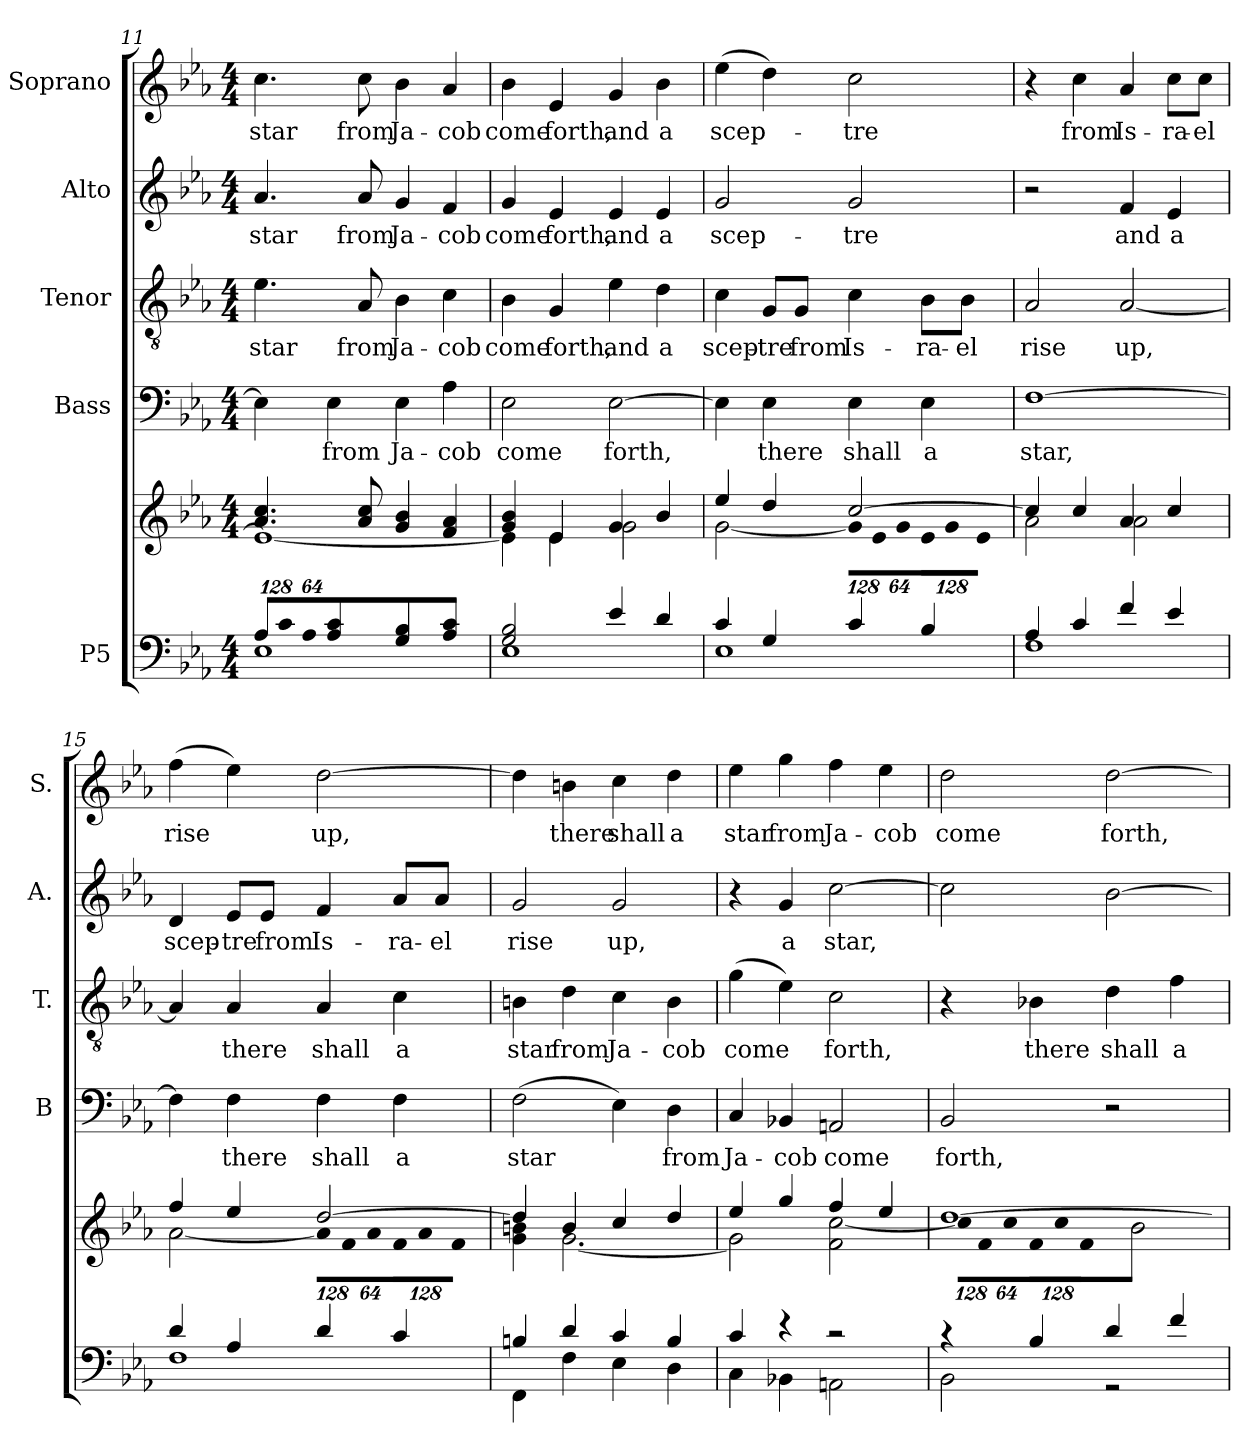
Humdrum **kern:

**kern	**kern	**kern	**text	**kern	**text	**kern	**text	**kern	**text
*part5	*part5	*part4	*part4	*part3	*part3	*part2	*part2	*part1	*part1
*staff6	*staff5	*staff4	*staff4	*staff3	*staff3	*staff2	*staff2	*staff1	*staff1
*I"P5	*	*I"Bass	*	*I"Tenor	*	*I"Alto	*	*I"Soprano	*
*	*	*I'B	*	*I'T.	*	*I'A.	*	*I'S.	*
*clefF4	*clefG2	*clefF4	*	*clefGv2	*	*clefG2	*	*clefG2	*
*	*	*	*	*ITrd7c12	*	*	*	*	*
*k[b-e-a-]	*k[b-e-a-]	*k[b-e-a-]	*	*k[b-e-a-]	*	*k[b-e-a-]	*	*k[b-e-a-]	*
*E-:	*E-:	*E-:	*	*E-:	*	*E-:	*	*E-:	*
*M4/4	*M4/4	*M4/4	*	*M4/4	*	*M4/4	*	*M4/4	*
*Xbrackettup	*	*	*	*	*	*	*	*	*
=11	=11	=11	=11	=11	=11	=11	=11	=11	=11
!LO:N:vis=8	!	!	!	!	!	!	!	!	!
*^	*^	*	*	*	*	*	*	*	*
!	!	!	!	!	!	!	!LO:LY:b:color=#000000	!	!	!	!
!	!	!	!	!	!	!	!	!	!LO:LY:b:color=#000000	!	!
!	!	!	!	!	!	!	!	!	!	!	!LO:LY:b:color=#000000
1024%85A-i/L	1E-i	4.a-i/ 4.cci	1e-i_	4E-i\]	.	4.E-i\	star	4.a-i/	star	4.cci\	star
!LO:N:vis=8	!	!	!	!	!	!	!	!	!	!	!
1024%85ci/	.	.	.	.	.	.	.	.	.	.	.
!LO:N:vis=8	!	!	!	!	!	!	!	!	!	!	!
512%43A-i/J	.	.	.	.	.	.	.	.	.	.	.
!	!	!	!	!	!LO:LY:b:color=#000000	!	!	!	!	!	!
4A-i/ 4ci	.	.	.	4E-i\	from	.	.	.	.	.	.
!	!	!	!	!	!	!	!LO:LY:b:color=#000000	!	!	!	!
!	!	!	!	!	!	!	!	!	!LO:LY:b:color=#000000	!	!
!	!	!	!	!	!	!	!	!	!	!	!LO:LY:b:color=#000000
.	.	8a-i/ 8cci	.	.	.	8AA-i/	from	8a-i/	from	8cci\	from
!	!	!	!	!	!LO:LY:b:color=#000000	!	!	!	!	!	!
!	!	!	!	!	!	!	!LO:LY:b:color=#000000	!	!	!	!
!	!	!	!	!	!	!	!	!	!LO:LY:b:color=#000000	!	!
!	!	!	!	!	!	!	!	!	!	!	!LO:LY:b:color=#000000
4Gi/ 4B-i	.	4gi/ 4b-i	.	4E-i\	Ja-	4BB-i\	Ja-	4gi/	Ja-	4b-i\	Ja-
!	!	!	!	!	!LO:LY:b:color=#000000	!	!	!	!	!	!
!	!	!	!	!	!	!	!LO:LY:b:color=#000000	!	!	!	!
!	!	!	!	!	!	!	!	!	!LO:LY:b:color=#000000	!	!
!	!	!	!	!	!	!	!	!	!	!	!LO:LY:b:color=#000000
4A-i/ 4ci	.	4fi/ 4a-i	.	4A-i\	-cob	4Ci\	-cob	4fi/	-cob	4a-i/	-cob
=12	=12	=12	=12	=12	=12	=12	=12	=12	=12	=12	=12
!	!	!	!	!	!LO:LY:b:color=#000000	!	!	!	!	!	!
!	!	!	!	!	!	!	!LO:LY:b:color=#000000	!	!	!	!
!	!	!	!	!	!	!	!	!	!LO:LY:b:color=#000000	!	!
!	!	!	!	!	!	!	!	!	!	!	!LO:LY:b:color=#000000
2Gi/ 2B-i	1E-i	4gi/ 4b-i	4e-i\]	2E-i\	come	4BB-i\	come	4gi/	come	4b-i\	come
!	!	!	!	!	!	!	!LO:LY:b:color=#000000	!	!	!	!
!	!	!	!	!	!	!	!	!	!LO:LY:b:color=#000000	!	!
!	!	!	!	!	!	!	!	!	!	!	!LO:LY:b:color=#000000
.	.	4e-i/	4e-i\	.	.	4GGi/	forth,	4e-i/	forth,	4e-i/	forth,
!	!	!	!	!	!LO:LY:b:color=#000000	!	!	!	!	!	!
!	!	!	!	!	!	!	!LO:LY:b:color=#000000	!	!	!	!
!	!	!	!	!	!	!	!	!	!LO:LY:b:color=#000000	!	!
!	!	!	!	!	!	!	!	!	!	!	!LO:LY:b:color=#000000
4e-i/	.	4gi/	2gi\	[2E-i\	forth,	4E-i\	and	4e-i/	and	4gi/	and
!	!	!	!	!	!	!	!LO:LY:b:color=#000000	!	!	!	!
!	!	!	!	!	!	!	!	!	!LO:LY:b:color=#000000	!	!
!	!	!	!	!	!	!	!	!	!	!	!LO:LY:b:color=#000000
4di/	.	4b-i/	.	.	.	4Di\	a	4e-i/	a	4b-i\	a
=13	=13	=13	=13	=13	=13	=13	=13	=13	=13	=13	=13
!	!	!	!	!	!	!	!LO:LY:b:color=#000000	!	!	!	!
!	!	!	!	!	!	!	!	!	!LO:LY:b:color=#000000	!	!
!	!	!	!	!	!	!	!	!	!	!	!LO:LY:b:color=#000000
4ci/	1E-i	4ee-i/	[2gi\	4E-i\]	.	4Ci\	scep-	2gi/	scep-	(4ee-i\	scep-
!	!	!	!	!	!LO:LY:b:color=#000000	!	!	!	!	!	!
!	!	!	!	!	!	!	!LO:LY:b:color=#000000	!	!	!	!
4Gi/	.	4ddi/	.	4E-i\	there	8GGi/L	-tre	.	.	4ddi\)	.
!	!	!	!	!	!	!	!LO:LY:b:color=#000000	!	!	!	!
.	.	.	.	.	.	8GGi/J	from	.	.	.	.
*	*	*	*Xbrackettup	*	*	*	*	*	*	*	*
!	!	!	!LO:N:vis=8	!	!	!	!	!	!	!	!
!	!	!	!	!	!LO:LY:b:color=#000000	!	!	!	!	!	!
!	!	!	!	!	!	!	!LO:LY:b:color=#000000	!	!	!	!
!	!	!	!	!	!	!	!	!	!LO:LY:b:color=#000000	!	!
!	!	!	!	!	!	!	!	!	!	!	!LO:LY:b:color=#000000
4ci/	.	[2cci/	1024%85gi\L]	4E-i\	shall	4Ci\	Is-	2gi/	-tre	2cci\	-tre
!	!	!	!LO:N:vis=8	!	!	!	!	!	!	!	!
.	.	.	1024%85e-i\	.	.	.	.	.	.	.	.
!	!	!	!LO:N:vis=8	!	!	!	!	!	!	!	!
.	.	.	512%43gi\J	.	.	.	.	.	.	.	.
!	!	!	!LO:N:vis=8	!	!	!	!	!	!	!	!
!	!	!	!	!	!LO:LY:b:color=#000000	!	!	!	!	!	!
!	!	!	!	!	!	!	!LO:LY:b:color=#000000	!	!	!	!
4B-i/	.	.	1024%85e-i\L	4E-i\	a	8BB-i\L	-ra-	.	.	.	.
!	!	!	!LO:N:vis=8	!	!	!	!	!	!	!	!
.	.	.	1024%85gi\	.	.	.	.	.	.	.	.
!	!	!	!	!	!	!	!LO:LY:b:color=#000000	!	!	!	!
.	.	.	.	.	.	8BB-i\J	-el	.	.	.	.
!	!	!	!LO:N:vis=8	!	!	!	!	!	!	!	!
.	.	.	512%43e-i\J	.	.	.	.	.	.	.	.
!!LO:LB:g=z
=14	=14	=14	=14	=14	=14	=14	=14	=14	=14	=14	=14
!	!	!	!	!	!LO:LY:b:color=#000000	!	!	!	!	!	!
!	!	!	!	!	!	!	!LO:LY:b:color=#000000	!	!	!	!
4A-i/	1Fi	4cci/]	2a-i\	[1Fi	star,	2AA-i/	rise	2r	.	4r	.
!	!	!	!	!	!	!	!	!	!	!	!LO:LY:b:color=#000000
4ci/	.	4cci/	.	.	.	.	.	.	.	4cci\	from
!	!	!	!	!	!	!	!LO:LY:b:color=#000000	!	!	!	!
!	!	!	!	!	!	!	!	!	!LO:LY:b:color=#000000	!	!
!	!	!	!	!	!	!	!	!	!	!	!LO:LY:b:color=#000000
4fi/	.	4a-i/	2a-i\	.	.	[2AA-i/	up,	4fi/	and	4a-i/	Is-
!	!	!	!	!	!	!	!	!	!LO:LY:b:color=#000000	!	!
!	!	!	!	!	!	!	!	!	!	!	!LO:LY:b:color=#000000
4e-i/	.	4cci/	.	.	.	.	.	4e-i/	a	8cci\L	-ra-
!	!	!	!	!	!	!	!	!	!	!	!LO:LY:b:color=#000000
.	.	.	.	.	.	.	.	.	.	8cci\J	-el
=15	=15	=15	=15	=15	=15	=15	=15	=15	=15	=15	=15
!	!	!	!	!	!	!	!	!	!LO:LY:b:color=#000000	!	!
!	!	!	!	!	!	!	!	!	!	!	!LO:LY:b:color=#000000
4di/	1Fi	4ffi/	[2a-i\	4Fi\]	.	4AA-i/]	.	4di/	scep-	(4ffi\	rise
!	!	!	!	!	!LO:LY:b:color=#000000	!	!	!	!	!	!
!	!	!	!	!	!	!	!LO:LY:b:color=#000000	!	!	!	!
!	!	!	!	!	!	!	!	!	!LO:LY:b:color=#000000	!	!
4A-i/	.	4ee-i/	.	4Fi\	there	4AA-i/	there	8e-i/L	-tre	4ee-i\)	.
!	!	!	!	!	!	!	!	!	!LO:LY:b:color=#000000	!	!
.	.	.	.	.	.	.	.	8e-i/J	from	.	.
!	!	!	!LO:N:vis=8	!	!	!	!	!	!	!	!
!	!	!	!	!	!LO:LY:b:color=#000000	!	!	!	!	!	!
!	!	!	!	!	!	!	!LO:LY:b:color=#000000	!	!	!	!
!	!	!	!	!	!	!	!	!	!LO:LY:b:color=#000000	!	!
!	!	!	!	!	!	!	!	!	!	!	!LO:LY:b:color=#000000
4di/	.	[2ddi/	1024%85a-i\L]	4Fi\	shall	4AA-i/	shall	4fi/	Is-	[2ddi\	up,
!	!	!	!LO:N:vis=8	!	!	!	!	!	!	!	!
.	.	.	1024%85fi\	.	.	.	.	.	.	.	.
!	!	!	!LO:N:vis=8	!	!	!	!	!	!	!	!
.	.	.	512%43a-i\J	.	.	.	.	.	.	.	.
!	!	!	!LO:N:vis=8	!	!	!	!	!	!	!	!
!	!	!	!	!	!LO:LY:b:color=#000000	!	!	!	!	!	!
!	!	!	!	!	!	!	!LO:LY:b:color=#000000	!	!	!	!
!	!	!	!	!	!	!	!	!	!LO:LY:b:color=#000000	!	!
4ci/	.	.	1024%85fi\L	4Fi\	a	4Ci\	a	8a-i/L	-ra-	.	.
!	!	!	!LO:N:vis=8	!	!	!	!	!	!	!	!
.	.	.	1024%85a-i\	.	.	.	.	.	.	.	.
!	!	!	!	!	!	!	!	!	!LO:LY:b:color=#000000	!	!
.	.	.	.	.	.	.	.	8a-i/J	-el	.	.
!	!	!	!LO:N:vis=8	!	!	!	!	!	!	!	!
.	.	.	512%43fi\J	.	.	.	.	.	.	.	.
=16	=16	=16	=16	=16	=16	=16	=16	=16	=16	=16	=16
!	!	!	!	!	!LO:LY:b:color=#000000	!	!	!	!	!	!
!	!	!	!	!	!	!	!LO:LY:b:color=#000000	!	!	!	!
!	!	!	!	!	!	!	!	!	!LO:LY:b:color=#000000	!	!
4Bni/	4FFi\	4ddi/]	4gi\ 4bni	(2Fi\	star	4BBni\	star	2gi/	rise	4ddi\]	.
!	!	!	!	!	!	!	!LO:LY:b:color=#000000	!	!	!	!
!	!	!	!	!	!	!	!	!	!	!	!LO:LY:b:color=#000000
4di/	4Fi\	4bi/	[2.gi\	.	.	4Di\	from	.	.	4bni\	there
!	!	!	!	!	!	!	!LO:LY:b:color=#000000	!	!	!	!
!	!	!	!	!	!	!	!	!	!LO:LY:b:color=#000000	!	!
!	!	!	!	!	!	!	!	!	!	!	!LO:LY:b:color=#000000
4ci/	4E-i\	4cci/	.	4E-i\)	.	4Ci\	Ja-	2gi/	up,	4cci\	shall
!	!	!	!	!	!LO:LY:b:color=#000000	!	!	!	!	!	!
!	!	!	!	!	!	!	!LO:LY:b:color=#000000	!	!	!	!
!	!	!	!	!	!	!	!	!	!	!	!LO:LY:b:color=#000000
4Bi/	4Di\	4ddi/	.	4Di\	from	4BBi\	-cob	.	.	4ddi\	a
=17	=17	=17	=17	=17	=17	=17	=17	=17	=17	=17	=17
!	!	!	!	!	!LO:LY:b:color=#000000	!	!	!	!	!	!
!	!	!	!	!	!	!	!LO:LY:b:color=#000000	!	!	!	!
!	!	!	!	!	!	!	!	!	!	!	!LO:LY:b:color=#000000
4ci/	4Ci\	4ee-i/	2gi\]	4Ci/	Ja-	(4Gi\	come	4r	.	4ee-i\	star
!	!	!	!	!	!LO:LY:b:color=#000000	!	!	!	!	!	!
!	!	!	!	!	!	!	!	!	!LO:LY:b:color=#000000	!	!
!	!	!	!	!	!	!	!	!	!	!	!LO:LY:b:color=#000000
4r	4BB-Xi\	4ggi/	.	4BB-Xi/	-cob	4E-i\)	.	4gi/	a	4ggi\	from
!	!	!	!	!	!LO:LY:b:color=#000000	!	!	!	!	!	!
!	!	!	!	!	!	!	!LO:LY:b:color=#000000	!	!	!	!
!	!	!	!	!	!	!	!	!	!LO:LY:b:color=#000000	!	!
!	!	!	!	!	!	!	!	!	!	!	!LO:LY:b:color=#000000
2r	2AAni\	4ffi/	2fi\ [2cci	2AAni/	come	2Ci\	forth,	[2cci\	star,	4ffi\	Ja-
!	!	!	!	!	!	!	!	!	!	!	!LO:LY:b:color=#000000
.	.	4ee-i/	.	.	.	.	.	.	.	4ee-i\	-cob
=18	=18	=18	=18	=18	=18	=18	=18	=18	=18	=18	=18
!	!	!	!LO:N:vis=8	!	!	!	!	!	!	!	!
!	!	!	!	!	!LO:LY:b:color=#000000	!	!	!	!	!	!
!	!	!	!	!	!	!	!	!	!	!	!LO:LY:b:color=#000000
4r	2BB-i\	[1ddi	1024%85cci\L]	2BB-i/	forth,	4r	.	2cci\]	.	2ddi\	come
!	!	!	!LO:N:vis=8	!	!	!	!	!	!	!	!
.	.	.	1024%85fi\	.	.	.	.	.	.	.	.
!	!	!	!LO:N:vis=8	!	!	!	!	!	!	!	!
.	.	.	512%43cci\J	.	.	.	.	.	.	.	.
!	!	!	!LO:N:vis=8	!	!	!	!	!	!	!	!
!	!	!	!	!	!	!	!LO:LY:b:color=#000000	!	!	!	!
4B-i/	.	.	1024%85fi\L	.	.	4BB-Xi\	there	.	.	.	.
!	!	!	!LO:N:vis=8	!	!	!	!	!	!	!	!
.	.	.	1024%85cci\	.	.	.	.	.	.	.	.
!	!	!	!LO:N:vis=8	!	!	!	!	!	!	!	!
.	.	.	512%43fi\J	.	.	.	.	.	.	.	.
!	!	!	!	!	!	!	!LO:LY:b:color=#000000	!	!	!	!
!	!	!	!	!	!	!	!	!	!	!	!LO:LY:b:color=#000000
4di/	2r	.	2b-i\	2r	.	4Di\	shall	[2b-i\	.	[2ddi\	forth,
!	!	!	!	!	!	!	!LO:LY:b:color=#000000	!	!	!	!
4fi/	.	.	.	.	.	4Fi\	a	.	.	.	.
*v	*v	*	*	*	*	*	*	*	*	*	*
*	*v	*v	*	*	*	*	*	*	*	*
=	=	=	=	=	=	=	=	=	=
*-	*-	*-	*-	*-	*-	*-	*-	*-	*-
